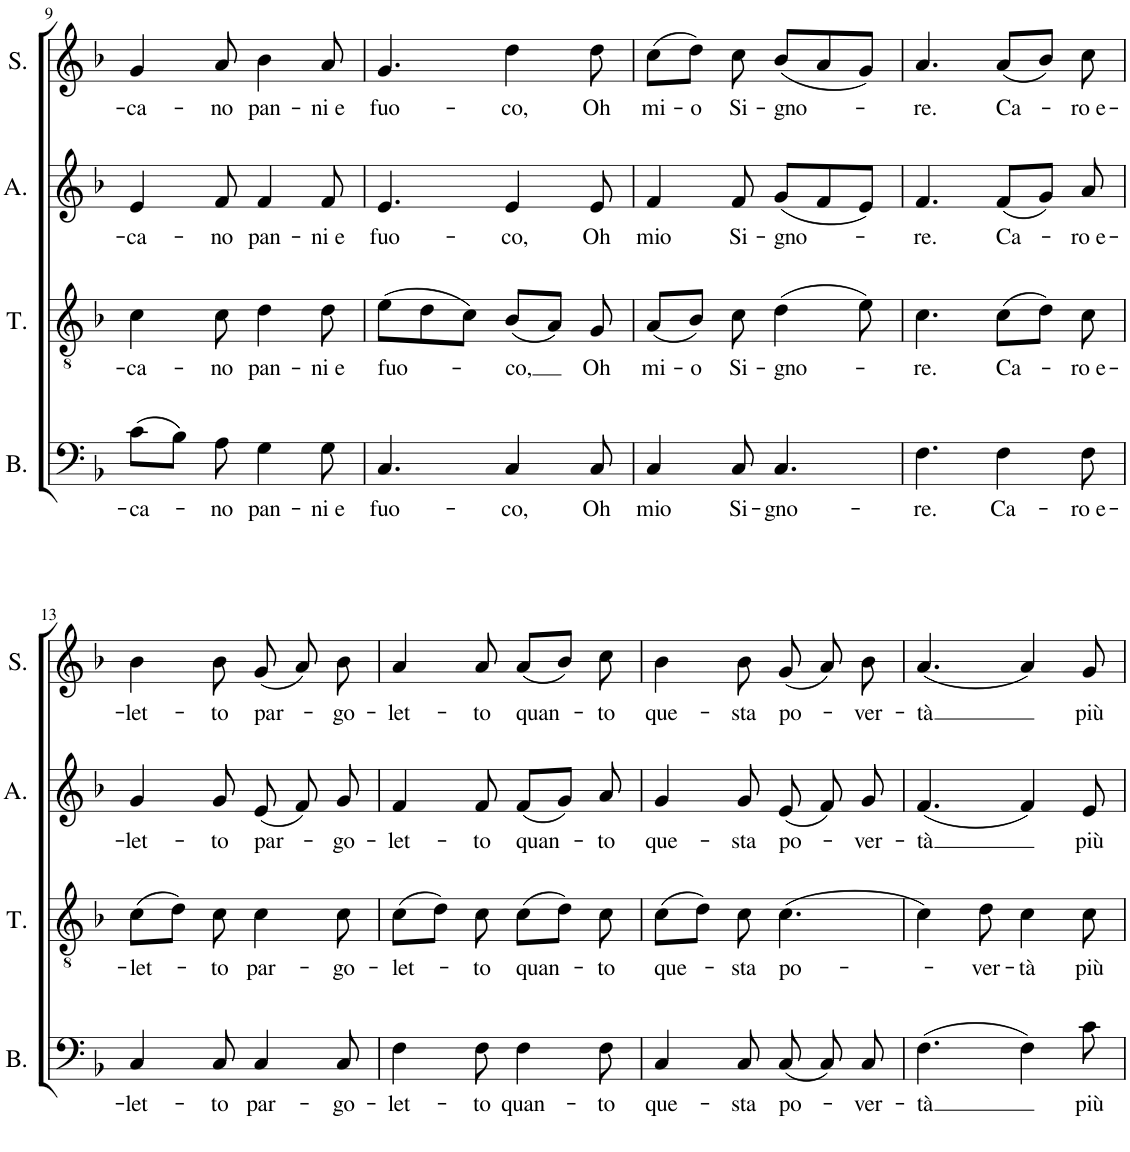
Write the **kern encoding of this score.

**kern	**text	**kern	**text	**kern	**text	**kern	**text
*part4	*part4	*part3	*part3	*part2	*part2	*part1	*part1
*staff4	*staff4	*staff3	*staff3	*staff2	*staff2	*staff1	*staff1
*I"B.	*	*I"T.	*	*I"A.	*	*I"S.	*
*I'B.	*	*I'T.	*	*I'A.	*	*I'S.	*
!!LO:PB:g=z
*clefF4	*	*clefGv2	*	*clefG2	*	*clefG2	*
*k[b-]	*	*k[b-]	*	*k[b-]	*	*k[b-]	*
*M6/8	*	*M6/8	*	*M6/8	*	*M6/8	*
=9	=9	=9	=9	=9	=9	=9	=9
!	!LO:LY:b	!	!LO:LY:b	!	!LO:LY:b	!	!LO:LY:b
(8c\L	-ca-	4c\	-ca-	4e/	-ca-	4g/	-ca-
8B-\J)	.	.	.	.	.	.	.
!	!LO:LY:b	!	!LO:LY:b	!	!LO:LY:b	!	!LO:LY:b
8A\	-no	8c\	-no	8f/	-no	8a/	-no
!	!LO:LY:b	!	!LO:LY:b	!	!LO:LY:b	!	!LO:LY:b
4G\	pan-	4d\	pan-	4f/	pan-	4b-\	pan-
!	!LO:LY:b	!	!LO:LY:b	!	!LO:LY:b	!	!LO:LY:b
8G\	-ni e	8d\	-ni e	8f/	-ni e	8a/	-ni e
=10	=10	=10	=10	=10	=10	=10	=10
!	!LO:LY:b	!	!LO:LY:b	!	!LO:LY:b	!	!LO:LY:b
4.C/	fuo-	(8e\L	fuo-	4.e/	fuo-	4.g/	fuo-
.	.	8d\	.	.	.	.	.
.	.	8c\J)	.	.	.	.	.
!	!LO:LY:b	!	!LO:LY:b	!	!LO:LY:b	!	!LO:LY:b
4C/	-co,	(8B-/L	-co,	4e/	-co,	4dd\	-co,
.	.	8A/J)	.	.	.	.	.
!	!LO:LY:b	!	!LO:LY:b	!	!LO:LY:b	!	!LO:LY:b
8C/	Oh	8G/	Oh	8e/	Oh	8dd\	Oh
=11	=11	=11	=11	=11	=11	=11	=11
!	!LO:LY:b	!	!LO:LY:b	!	!LO:LY:b	!	!LO:LY:b
4C/	mio	(8A/L	mi-	4f/	mio	(8cc\L	mi-
!	!	!	!LO:LY:b	!	!	!	!LO:LY:b
.	.	8B-/J)	-o	.	.	8dd\J)	-o
!	!LO:LY:b	!	!LO:LY:b	!	!LO:LY:b	!	!LO:LY:b
8C/	Si-	8c\	Si-	8f/	Si-	8cc\	Si-
!	!LO:LY:b	!	!LO:LY:b	!	!LO:LY:b	!	!LO:LY:b
4.C/	-gno-	(4d\	-gno-	(8g/L	-gno-	(8b-/L	-gno-
.	.	.	.	8f/	.	8a/	.
.	.	8e\)	.	8e/J)	.	8g/J)	.
=12	=12	=12	=12	=12	=12	=12	=12
!	!LO:LY:b	!	!LO:LY:b	!	!LO:LY:b	!	!LO:LY:b
4.F\	-re.	4.c\	-re.	4.f/	-re.	4.a/	-re.
!	!LO:LY:b	!	!LO:LY:b	!	!LO:LY:b	!	!LO:LY:b
4F\	Ca-	(8c\L	Ca-	(8f/L	Ca-	(8a/L	Ca-
.	.	8d\J)	.	8g/J)	.	8b-/J)	.
!	!LO:LY:b	!	!LO:LY:b	!	!LO:LY:b	!	!LO:LY:b
8F\	-ro e-	8c\	-ro e-	8a/	-ro e-	8cc\	-ro e-
!!LO:LB:g=z
=13	=13	=13	=13	=13	=13	=13	=13
!	!LO:LY:b	!	!LO:LY:b	!	!LO:LY:b	!	!LO:LY:b
4C/	-let-	(8c\L	-let-	4g/	-let-	4b-\	-let-
.	.	8d\J)	.	.	.	.	.
!	!LO:LY:b	!	!LO:LY:b	!	!LO:LY:b	!	!LO:LY:b
8C/	-to	8c\	-to	8g/	-to	8b-\	-to
!	!LO:LY:b	!	!LO:LY:b	!	!LO:LY:b	!	!LO:LY:b
4C/	par-	4c\	par-	(8e/	par-	(8g/	par-
.	.	.	.	8f/)	.	8a/)	.
!	!LO:LY:b	!	!LO:LY:b	!	!LO:LY:b	!	!LO:LY:b
8C/	-go-	8c\	-go-	8g/	-go-	8b-\	-go-
=14	=14	=14	=14	=14	=14	=14	=14
!	!LO:LY:b	!	!LO:LY:b	!	!LO:LY:b	!	!LO:LY:b
4F\	-let-	(8c\L	-let-	4f/	-let-	4a/	-let-
.	.	8d\J)	.	.	.	.	.
!	!LO:LY:b	!	!LO:LY:b	!	!LO:LY:b	!	!LO:LY:b
8F\	-to	8c\	-to	8f/	-to	8a/	-to
!	!LO:LY:b	!	!LO:LY:b	!	!LO:LY:b	!	!LO:LY:b
4F\	quan-	(8c\L	quan-	(8f/L	quan-	(8a/L	quan-
.	.	8d\J)	.	8g/J)	.	8b-/J)	.
!	!LO:LY:b	!	!LO:LY:b	!	!LO:LY:b	!	!LO:LY:b
8F\	-to	8c\	-to	8a/	-to	8cc\	-to
=15	=15	=15	=15	=15	=15	=15	=15
!	!LO:LY:b	!	!LO:LY:b	!	!LO:LY:b	!	!LO:LY:b
4C/	que-	(8c\L	que-	4g/	que-	4b-\	que-
.	.	8d\J)	.	.	.	.	.
!	!LO:LY:b	!	!LO:LY:b	!	!LO:LY:b	!	!LO:LY:b
8C/	-sta	8c\	-sta	8g/	-sta	8b-\	-sta
!	!LO:LY:b	!	!LO:LY:b	!	!LO:LY:b	!	!LO:LY:b
(8C/	po-	(4.c\	po-	(8e/	po-	(8g/	po-
8C/)	.	.	.	8f/)	.	8a/)	.
!	!LO:LY:b	!	!	!	!LO:LY:b	!	!LO:LY:b
8C/	-ver-	.	.	8g/	-ver-	8b-\	-ver-
=16	=16	=16	=16	=16	=16	=16	=16
!	!LO:LY:b	!	!	!	!LO:LY:b	!	!LO:LY:b
(4.F\	-tà	4c\)	.	(4.f/	-tà	(4.a/	-tà
!	!	!	!LO:LY:b	!	!	!	!
.	.	8d\	-ver-	.	.	.	.
!	!	!	!LO:LY:b	!	!	!	!
4F\)	.	4c\	-tà	4f/)	.	4a/)	.
!	!LO:LY:b	!	!LO:LY:b	!	!LO:LY:b	!	!LO:LY:b
8c\	più	8c\	più	8e/	più	8g/	più
=	=	=	=	=	=	=	=
*-	*-	*-	*-	*-	*-	*-	*-
